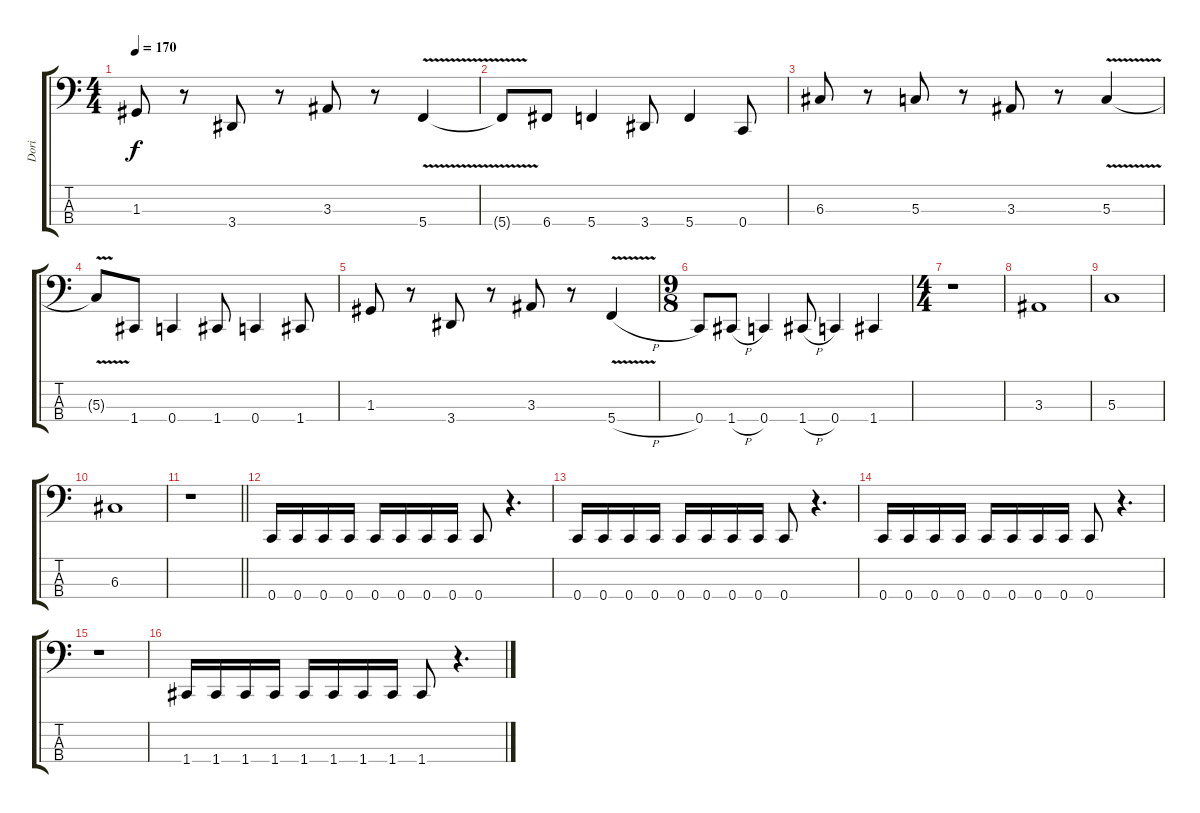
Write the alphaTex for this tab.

\track ("Dori" "Dori") {instrument electricbasspick}
\staff {score tabs}
\tuning (F2 C2 G1 C1) {hide}
\ts (4 4)
\tempo 170
\clef f4
\ks c
1.3.8{dy f} r.8 3.4.8 r.8 3.3.8 r.8 5.4{v}.4 |
5.4{t}.8 6.4.8 5.4.4 3.4.8 5.4.4 0.4.8 |
6.3.8 r.8 5.3.8 r.8 3.3.8 r.8 5.3{v}.4 |
5.3{t}.8 1.4.8 0.4.4 1.4.8 0.4.4 1.4.8 |
1.3.8 r.8 3.4.8 r.8 3.3.8 r.8 5.4{v h}.4 |
\ts (9 8)
0.4.8 1.4{h}.8 0.4.4 1.4{h}.8 0.4.4 1.4.4 |
\ts (4 4)
r.1 |
3.3.1 |
5.3.1 |
6.3.1 |
\barLineRight lightlight
r.1 |
0.4.16 0.4.16 0.4.16 0.4.16 0.4.16 0.4.16 0.4.16 0.4.16 0.4.8 r.4{d} |
0.4.16 0.4.16 0.4.16 0.4.16 0.4.16 0.4.16 0.4.16 0.4.16 0.4.8 r.4{d} |
0.4.16 0.4.16 0.4.16 0.4.16 0.4.16 0.4.16 0.4.16 0.4.16 0.4.8 r.4{d} |
r.1 |
1.4.16 1.4.16 1.4.16 1.4.16 1.4.16 1.4.16 1.4.16 1.4.16 1.4.8 r.4{d}
